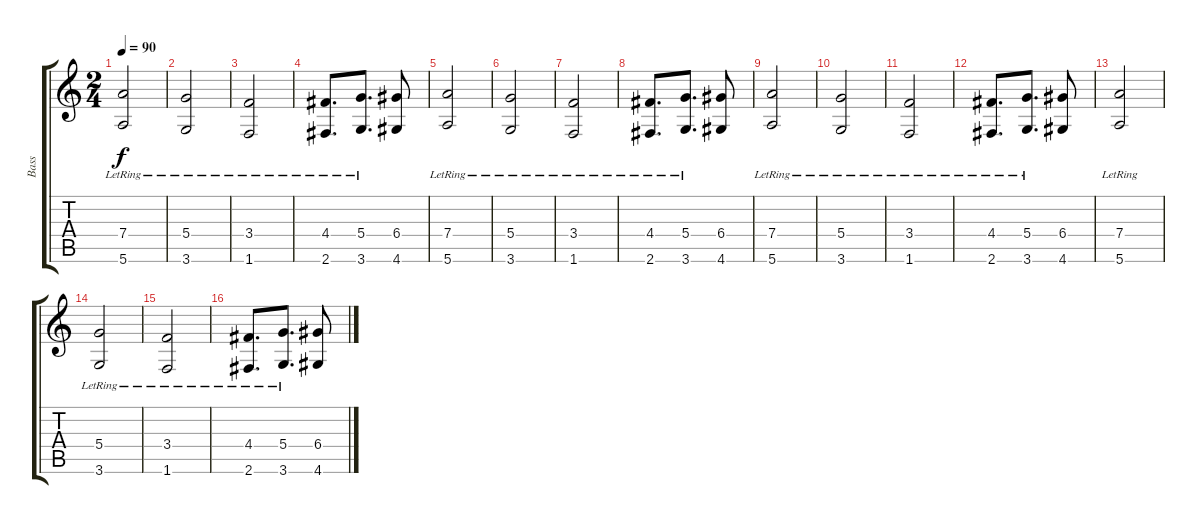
\track ("Bass" "Bass") {instrument electricbassfinger}
\staff {score tabs}
\tuning (E4 B3 G3 D3 A2 E2) {hide}
\ts (2 4)
\tempo 90
\clef g2
\ks c
(7.4{lr} 5.6).2{dy f} |
(5.4{lr} 3.6{lr}).2 |
(3.4{lr} 1.6).2 |
(4.4{lr} 2.6).8{d} (5.4{lr} 3.6).8{d} (6.4 4.6).8 |
(7.4{lr} 5.6).2 |
(5.4{lr} 3.6{lr}).2 |
(3.4{lr} 1.6).2 |
(4.4{lr} 2.6).8{d} (5.4{lr} 3.6).8{d} (6.4 4.6).8 |
(7.4{lr} 5.6).2 |
(5.4{lr} 3.6{lr}).2 |
(3.4{lr} 1.6).2 |
(4.4{lr} 2.6).8{d} (5.4{lr} 3.6).8{d} (6.4 4.6).8 |
(7.4{lr} 5.6).2 |
(5.4{lr} 3.6{lr}).2 |
(3.4{lr} 1.6).2 |
(4.4{lr} 2.6).8{d} (5.4{lr} 3.6).8{d} (6.4 4.6).8
